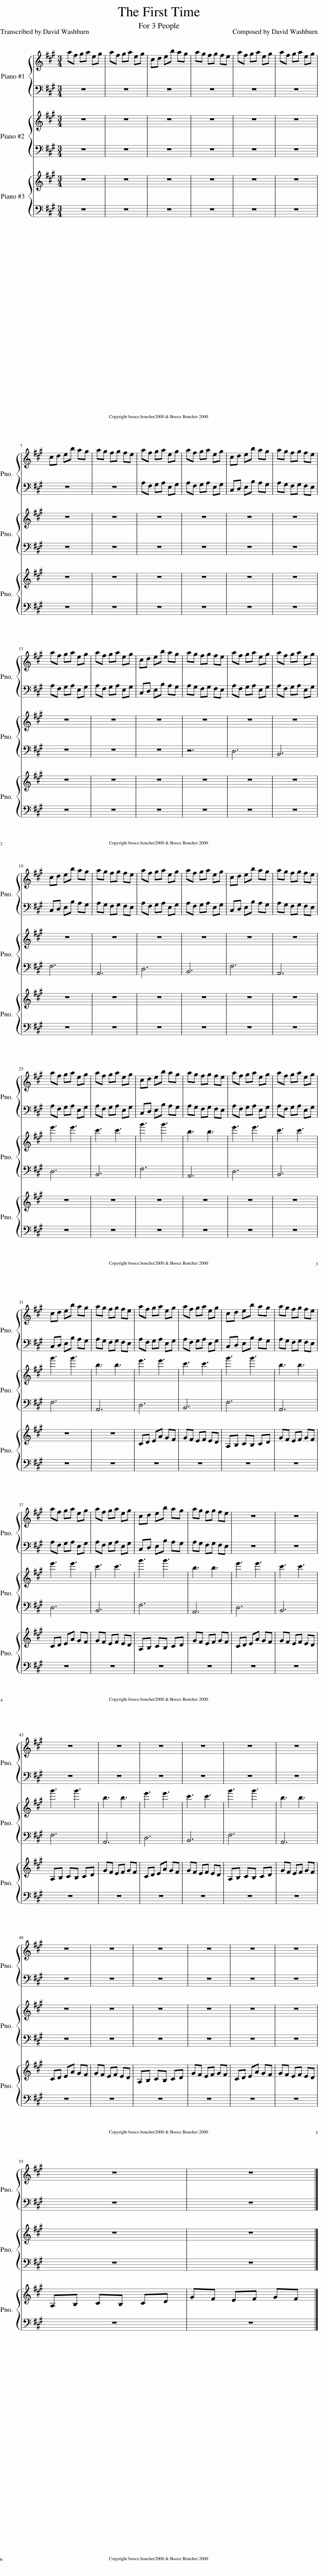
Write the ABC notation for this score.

X:1
%%score { 1 | 2 } { 3 | 4 } 5
L:1/8
M:3/4
I:linebreak $
K:A
V:1 treble
V:2 bass
V:3 treble
V:4 bass
V:5 treble
V:1
 af ga eg | af ga eg | cd eb ag | ag fg fe | af ga eg | %5
 af ga eg |$ cd eb ag | ag fg fe | af ga eg | af ga eg | %10
 cd eb ag | ag fg fe |$ af ga eg | af ga eg | cd eb ag | %15
 ag fg fe | af ga eg | af ga eg |$ cd eb ag | ag fg fe | %20
 af ga eg | af ga eg | cd eb ag | ag fg fe |$ af ga eg | %25
 af ga eg | cd eb ag | ag fg fe | af ga eg | af ga eg |$ %30
 cd eb ag | ag fg fe | af ga eg | af ga eg | cd eb ag | %35
 ag fg fe |$ af ga eg | af ga eg | cd eb ag | ag fg fe | %40
 z6 | z6 |$ z6 | z6 | z6 | %45
 z6 | z6 | z6 |$ z6 | z6 | %50
 z6 | z6 | z6 | z6 |$ z6 | %55
 z6 |] %56
V:2
 z6 | z6 | z6 | z6 | z6 | %5
 z6 |$ z6 | z6 | A,F, G,A, E,G, | A,F, G,A, E,G, | %10
 C,D, E,B, A,G, | A,G, F,G, F,E, |$ A,F, G,A, E,G, | A,F, G,A, E,G, | C,D, E,B, A,G, | %15
 A,G, F,G, F,E, | A,F, G,A, E,G, | A,F, G,A, E,G, |$ C,D, E,B, A,G, | A,G, F,G, F,E, | %20
 A,F, G,A, E,G, | A,F, G,A, E,G, | C,D, E,B, A,G, | A,G, F,G, F,E, |$ A,F, G,A, E,G, | %25
 A,F, G,A, E,G, | C,D, E,B, A,G, | A,G, F,G, F,E, | A,F, G,A, E,G, | A,F, G,A, E,G, |$ %30
 C,D, E,B, A,G, | A,G, F,G, F,E, | A,F, G,A, E,G, | A,F, G,A, E,G, | C,D, E,B, A,G, | %35
 A,G, F,G, F,E, |$ A,F, G,A, E,G, | A,F, G,A, E,G, | C,D, E,B, A,G, | A,G, F,G, F,E, | %40
 z6 | z6 |$ z6 | z6 | z6 | %45
 z6 | z6 | z6 |$ z6 | z6 | %50
 z6 | z6 | z6 | z6 |$ z6 | %55
 z6 |] %56
V:3
 z6 | z6 | z6 | z6 | z6 | %5
 z6 |$ z6 | z6 | z6 | z6 | %10
 z6 | z6 |$ z6 | z6 | z6 | %15
 z6 | z6 | z6 |$ z6 | z6 | %20
 z6 | z6 | z6 | z6 |$ e'3 e'3 | %25
 c'3 c'3 | g'3 g'3 | b3 b3 | e'3 e'3 | c'3 c'3 |$ %30
 g'3 g'3 | b3 b3 | e'3 e'3 | c'3 c'3 | g'3 g'3 | %35
 b3 b3 |$ e'3 e'3 | c'3 c'3 | g'3 g'3 | b3 b3 | %40
 e'3 e'3 | c'3 c'3 |$ g'3 g'3 | b3 b3 | e'3 e'3 | %45
 c'3 c'3 | g'3 g'3 | b3 b3 |$ z6 | z6 | %50
 z6 | z6 | z6 | z6 |$ z6 | %55
 z6 |] %56
V:4
 z6 | z6 | z6 | z6 | z6 | %5
 z6 |$ z6 | z6 | z6 | z6 | %10
 z6 | z6 |$ z6 | z6 | z6 | %15
 z6 | D,6 | B,,6 |$ F,6 | A,,6 | %20
 D,6 | B,,6 | F,6 | A,,6 |$ D,6 | %25
 B,,6 | F,6 | A,,6 | D,6 | B,,6 |$ %30
 F,6 | A,,6 | D,6 | B,,6 | F,6 | %35
 A,,6 |$ D,6 | B,,6 | F,6 | A,,6 | %40
 D,6 | B,,6 |$ F,6 | A,,6 | D,6 | %45
 B,,6 | F,6 | A,,6 |$ z6 | z6 | %50
 z6 | z6 | z6 | z6 |$ z6 | %55
 z6 |] %56
V:5
 z6 | z6 | z6 | z6 | z6 | %5
 z6 |$ z6 | z6 | z6 | z6 | %10
 z6 | z6 |$ z6 | z6 | z6 | %15
 z6 | z6 | z6 |$ z6 | z6 | %20
 z6 | z6 | z6 | z6 |$ z6 | %25
 z6 | z6 | z6 | z6 | z6 |$ %30
 z6 | z6 | CD EA GF | GF EF ED | A,B, CB, CD | %35
 GF EF GF |$ CD EA GF | GF EF ED | A,B, CB, CD | GF EF GF | %40
 CD EA GF | GF EF ED |$ A,B, CB, CD | GF EF GF | CD EA GF | %45
 GF EF ED | A,B, CB, CD | GF EF GF |$ CD EA GF | GF EF ED | %50
 A,B, CB, CD | GF EF GF | CD EA GF | GF EF ED |$ A,B, CB, CD | %55
 GF EF GF |] %56
